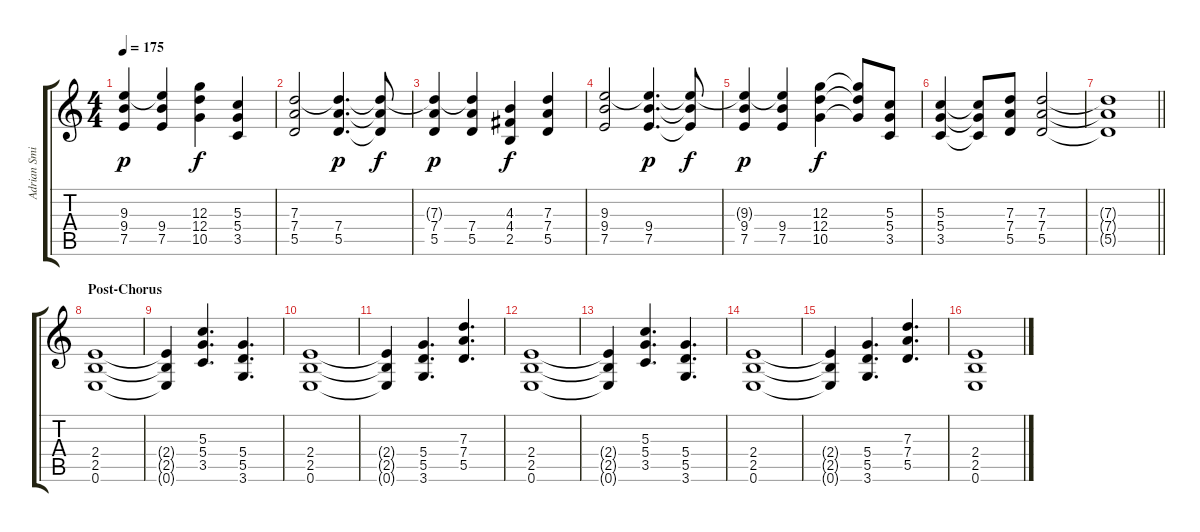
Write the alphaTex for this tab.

\track ("Adrian Smith" "Adrian Smi") {instrument distortionguitar}
\staff {score tabs}
\tuning (E4 B3 G3 D3 A2 E2) {hide}
\ts (4 4)
\tempo 175
\clef g2
\ks c
(9.3{t} 9.4 7.5).4{dy p} (9.3{t} 9.4 7.5).4 (12.3 12.4 10.5).4{dy f} (5.3 5.4 3.5).4 |
(7.3 7.4 5.5).2 (7.3{t} 7.4 5.5).4{d dy p} (7.3{t} 7.4{t} 5.5{t}).8{dy f} |
(7.3{t} 7.4 5.5).4{dy p} (7.3{t} 7.4 5.5).4 (4.3 4.4 2.5).4{dy f} (7.3 7.4 5.5).4 |
(9.3 9.4 7.5).2 (9.3{t} 9.4 7.5).4{d dy p} (9.3{t} 9.4{t} 7.5{t}).8{dy f} |
(9.3{t} 9.4 7.5).4{dy p} (9.3{t} 9.4 7.5).4 (12.3 12.4 10.5).4{dy f} (12.3{t} 12.4{t} 10.5{t}).8 (5.3 5.4 3.5).8 |
(5.3 5.4 3.5).4 (5.3{t} 5.4{t} 3.5{t}).8 (7.3 7.4 5.5).8 (7.3 7.4 5.5).2 |
\barLineRight lightlight
(7.3{t} 7.4{t} 5.5{t}).1 |
\section ("" "Post-Chorus")
(2.4 2.5 0.6).1 |
(2.4{t} 2.5{t} 0.6{t}).4 (5.3 5.4 3.5).4{d} (5.4 5.5 3.6).4{d} |
(2.4 2.5 0.6).1 |
(2.4{t} 2.5{t} 0.6{t}).4 (5.4 5.5 3.6).4{d} (7.3 7.4 5.5).4{d} |
(2.4 2.5 0.6).1 |
(2.4{t} 2.5{t} 0.6{t}).4 (5.3 5.4 3.5).4{d} (5.4 5.5 3.6).4{d} |
(2.4 2.5 0.6).1 |
(2.4{t} 2.5{t} 0.6{t}).4 (5.4 5.5 3.6).4{d} (7.3 7.4 5.5).4{d} |
(2.4 2.5 0.6).1
